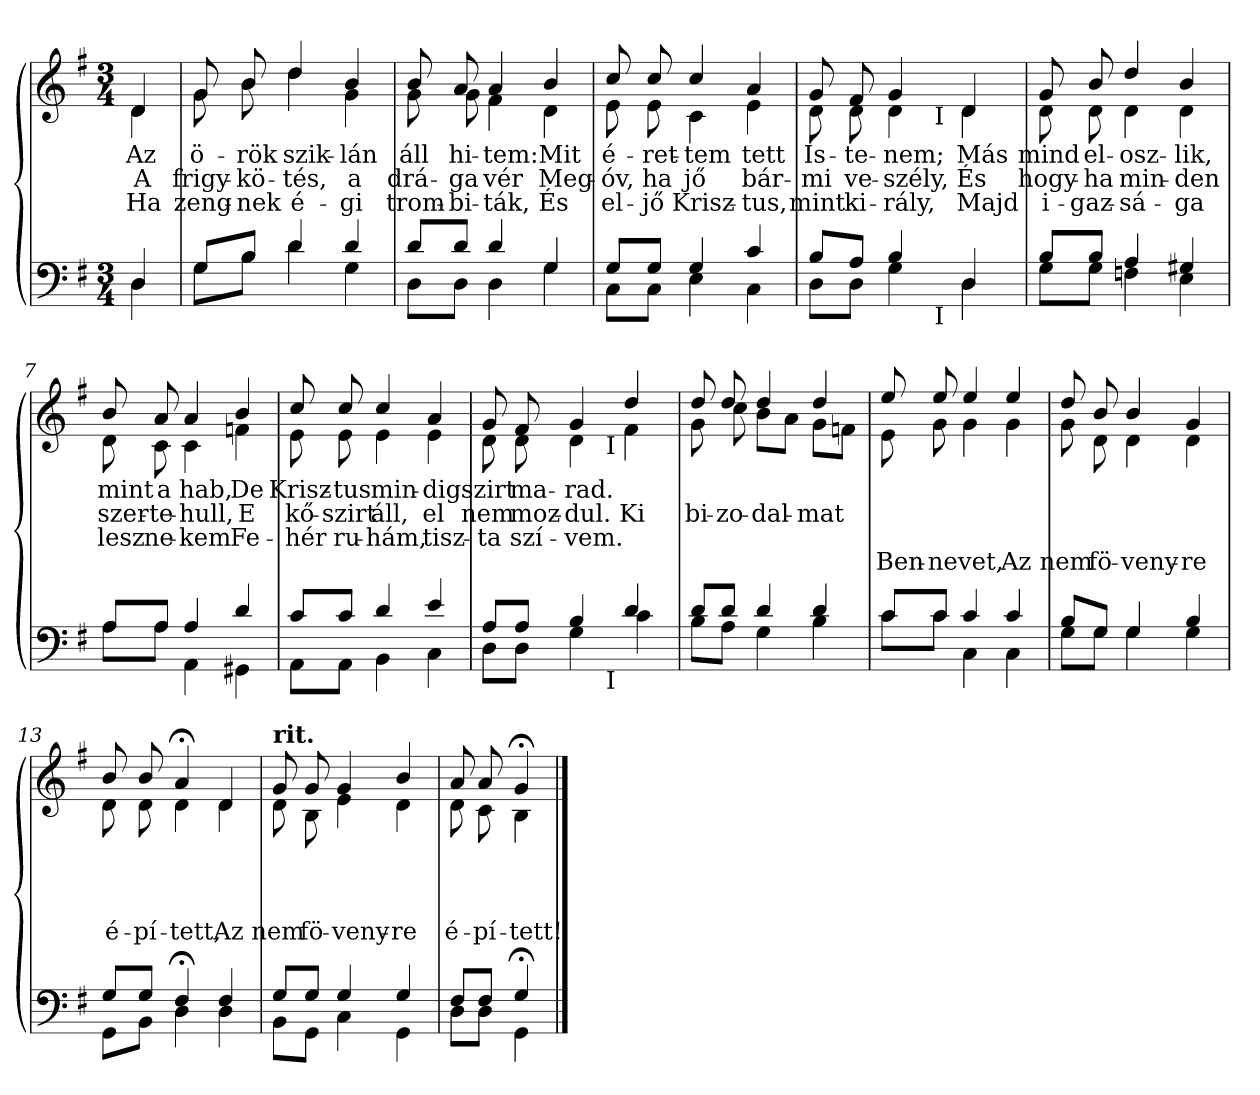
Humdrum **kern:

**kern	**kern	**text	**text	**text	**text
*part2	*part1	*part1	*part1	*part1	*part1
*staff2	*staff1	*staff1	*staff1	*staff1	*staff1
*clefF4	*clefG2	*	*	*	*
*k[f#]	*k[f#]	*	*	*	*
*e:	*e:	*	*	*	*
*M3/4	*M3/4	*	*	*	*
=1	=1	=1	=1	=1	=1
*^	*	*	*	*	*
!	!	!LO:TX:a:B:t=Andante	!	!	!	!
!	!	!LO:TX:a:t=(    = 84)	!	!	!	!
!	!	!	!LO:LY:b	!LO:LY:b	!LO:LY:b	!
*	*	*^	*	*	*	*
4D/	4D\	4d/	4d\	Az	A	Ha	.
=2	=2	=2	=2	=2	=2	=2	=2
!	!	!	!	!LO:LY:b	!LO:LY:b	!LO:LY:b	!
8G/L	8G\L	8g/	8g\	ö-	frigy-	zeng-	.
!	!	!	!	!LO:LY:b	!LO:LY:b	!LO:LY:b	!
8B/J	8B\J	8b/	8b\	-rök	-kö-	-nek	.
!	!	!	!	!LO:LY:b	!LO:LY:b	!LO:LY:b	!
4d/	4d\	4dd/	4dd\	szik-	-tés,	é-	.
!	!	!	!	!LO:LY:b	!LO:LY:b	!LO:LY:b	!
4d/	4G\	4b/	4g\	-lán	a	-gi	.
=3	=3	=3	=3	=3	=3	=3	=3
!	!	!	!	!LO:LY:b	!LO:LY:b	!LO:LY:b	!
8d/L	8D\L	8b/	8g\	áll	drá-	trom-	.
!	!	!	!	!LO:LY:b	!LO:LY:b	!LO:LY:b	!
8d/J	8D\J	8a/	8g\	hi-	-ga	-bi-	.
!	!	!	!	!LO:LY:b	!LO:LY:b	!LO:LY:b	!
4d/	4D\	4a/	4f#\	-tem:	vér	-ták,	.
!	!	!	!	!LO:LY:b	!LO:LY:b	!LO:LY:b	!
4G/	4G\	4b/	4d\	Mit	Meg-	És	.
=4	=4	=4	=4	=4	=4	=4	=4
!	!	!	!	!LO:LY:b	!LO:LY:b	!LO:LY:b	!
8G/L	8C\L	8cc/	8e\	é-	-óv,	el-	.
!	!	!	!	!LO:LY:b	!LO:LY:b	!LO:LY:b	!
8G/J	8C\J	8cc/	8e\	-ret-	ha	-jő	.
!	!	!	!	!LO:LY:b	!LO:LY:b	!LO:LY:b	!
4G/	4E\	4cc/	4c\	-tem	jő	Krisz-	.
!	!	!	!	!LO:LY:b	!LO:LY:b	!LO:LY:b	!
4c/	4C\	4a/	4e\	tett	bár-	-tus,	.
*	*	*v	*v	*	*	*	*
=5	=5	=5	=5	=5	=5	=5
*	*	*^	*	*	*	*
!	!	!	!	!LO:LY:b	!LO:LY:b	!LO:LY:b	!
*	*^	*	*^	*	*	*	*
8B/L	8D\L	4ryy	8g/	8d\	4ryy	Is-	-mi	mint	.
!	!	!	!	!	!	!LO:LY:b	!LO:LY:b	!LO:LY:b	!
8A/J	8D\J	.	8f#/	8d\	.	-te-	ve-	ki-	.
!	!	!	!	!	!	!LO:LY:b	!LO:LY:b	!LO:LY:b	!
4B/	4G\	8ryy	4g/	4d\	8ryy	-nem;	-szély,	-rály,	.
.	.	32ryy	.	.	32ryy	.	.	.	.
!	!	!	!	!	!LO:TX:b:t=I	!	!	!	!
!	!	!LO:TX:b:t=I	!	!	!	!	!	!	!
.	.	4ryy	.	.	4ryy	.	.	.	.
!	!	!	!	!	!	!LO:LY:b	!LO:LY:b	!LO:LY:b	!
4D/	4D\	.	4d/	4d\	.	Más	És	Majd	.
.	.	16.ryy	.	.	16.ryy	.	.	.	.
*	*v	*v	*	*	*	*	*	*	*
*	*	*v	*v	*v	*	*	*	*
!!LO:LB:g=z
=6	=6	=6	=6	=6	=6	=6
*	*^	*^	*	*	*	*
*	*	*	*	*^	*	*	*	*
!	!	!	!	!	!	!LO:LY:b	!LO:LY:b	!LO:LY:b	!
*	*v	*v	*	*	*	*	*	*	*
*	*	*	*v	*v	*	*	*	*
8B/L	8G\L	8g/	8d\	mind	hogy-	i-	.
!	!	!	!	!LO:LY:b	!LO:LY:b	!LO:LY:b	!
8B/J	8G\J	8b/	8d\	el-	-ha	-gaz-	.
!	!	!	!	!LO:LY:b	!LO:LY:b	!LO:LY:b	!
4A/	4Fn\	4dd/	4d\	-osz-	min-	-sá-	.
!	!	!	!	!LO:LY:b	!LO:LY:b	!LO:LY:b	!
4G#X/	4E\	4b/	4d\	-lik,	-den	-ga	.
=7	=7	=7	=7	=7	=7	=7	=7
!	!	!	!	!LO:LY:b	!LO:LY:b	!LO:LY:b	!
8A/L	8A\L	8b/	8d\	mint	szer-	lesz	.
!	!	!	!	!LO:LY:b	!LO:LY:b	!LO:LY:b	!
8A/J	8A\J	8a/	8c\	a	-te-	ne-	.
!	!	!	!	!LO:LY:b	!LO:LY:b	!LO:LY:b	!
4A/	4AA\	4a/	4c\	hab,	-hull,	-kem	.
!	!	!	!	!LO:LY:b	!LO:LY:b	!LO:LY:b	!
4d/	4GG#X\	4b/	4fn\	De	E	Fe-	.
=8	=8	=8	=8	=8	=8	=8	=8
!	!	!	!	!LO:LY:b	!LO:LY:b	!LO:LY:b	!
8c/L	8AA\L	8cc/	8e\	Krisz-	kő-	-hér	.
!	!	!	!	!LO:LY:b	!LO:LY:b	!LO:LY:b	!
8c/J	8AA\J	8cc/	8e\	-tus	-szirt	ru-	.
!	!	!	!	!LO:LY:b	!LO:LY:b	!LO:LY:b	!
4d/	4BB\	4cc/	4e\	min-	áll,	-hám,	.
!	!	!	!	!LO:LY:b	!LO:LY:b	!LO:LY:b	!
4e/	4C\	4a/	4e\	-dig	el	tisz-	.
*	*	*v	*v	*	*	*	*
=9	=9	=9	=9	=9	=9	=9
*	*	*^	*	*	*	*
!	!	!	!	!LO:LY:b	!LO:LY:b	!LO:LY:b	!
*	*^	*	*^	*	*	*	*
8A/L	8D\L	4..ryy	8g/	8d\	4..ryy	szirt	nem	-ta	.
!	!	!	!	!	!	!LO:LY:b	!LO:LY:b	!LO:LY:b	!
8A/J	8D\J	.	8f#/	8d\	.	ma-	moz-	szí-	.
!	!	!	!	!	!	!LO:LY:b	!LO:LY:b	!LO:LY:b	!
4B/	4G\	.	4g/	4d\	.	-rad.	-dul.	-vem.	.
!	!	!	!	!	!LO:TX:b:t=I	!	!	!	!
!	!	!LO:TX:b:t=I	!	!	!	!	!	!	!
.	.	4ryy	.	.	4ryy	.	.	.	.
!	!	!	!	!	!	!	!LO:LY:b	!	!
4d/	4c\	.	4dd/	4f#\	.	.	Ki	.	.
.	.	16ryy	.	.	16ryy	.	.	.	.
*	*v	*v	*	*	*	*	*	*	*
*	*	*v	*v	*v	*	*	*	*
=10	=10	=10	=10	=10	=10	=10
*	*^	*^	*	*	*	*
*	*	*	*	*^	*	*	*	*
!	!	!	!	!	!	!	!LO:LY:b	!	!
*	*v	*v	*	*	*	*	*	*	*
*	*	*	*v	*v	*	*	*	*
8d/L	8B\L	8dd/	8g\	.	bi-	.	.
!	!	!	!	!	!LO:LY:b	!	!
8d/J	8A\J	8dd/	8cc\	.	-zo-	.	.
!	!	!	!	!	!LO:LY:b	!	!
4d/	4G\	4dd/	8b\L	.	-dal-	.	.
.	.	.	8a\J	.	.	.	.
!	!	!	!	!	!LO:LY:b	!	!
4d/	4B\	4dd/	8g\L	.	-mat	.	.
.	.	.	8fn\J	.	.	.	.
!!LO:LB:g=z	!!
=11	=11	=11	=11	=11	=11	=11	=11
!	!	!	!	!	!	!	!LO:LY:b
8c/L	8c\L	8ee/	8e\	.	.	.	Ben-
!	!	!	!	!	!	!	!LO:LY:b
8c/J	8c\J	8ee/	8g\	.	.	.	-ne
!	!	!	!	!	!	!	!LO:LY:b
4c/	4C\	4ee/	4g\	.	.	.	vet,
!	!	!	!	!	!	!	!LO:LY:b
4c/	4C\	4ee/	4g\	.	.	.	Az
=12	=12	=12	=12	=12	=12	=12	=12
!	!	!	!	!	!	!	!LO:LY:b
8B/L	8G\L	8dd/	8g\	.	.	.	nem
!	!	!	!	!	!	!	!LO:LY:b
8G/J	8G\J	8b/	8d\	.	.	.	fö-
!	!	!	!	!	!	!	!LO:LY:b
4G/	4G\	4b/	4d\	.	.	.	-veny-
!	!	!	!	!	!	!	!LO:LY:b
4B/	4G\	4g/	4d\	.	.	.	-re
=13	=13	=13	=13	=13	=13	=13	=13
!	!	!	!	!	!	!	!LO:LY:b
8G/L	8GG\L	8b/	8d\	.	.	.	é-
!	!	!	!	!	!	!	!LO:LY:b
8G/J	8BB\J	8b/	8d\	.	.	.	-pí-
!	!	!	!	!	!	!	!LO:LY:b
4F#;/	4D\	4a;/	4d\	.	.	.	-tett,
!	!	!	!	!	!	!	!LO:LY:b
4F#/	4D\	4d/	4d\	.	.	.	Az
=14	=14	=14	=14	=14	=14	=14	=14
!	!	!LO:TX:a:B:t=rit.	!	!	!	!	!
!	!	!	!	!	!	!	!LO:LY:b
8G/L	8BB\L	8g/	8d\	.	.	.	nem
!	!	!	!	!	!	!	!LO:LY:b
8G/J	8GG\J	8g/	8B\	.	.	.	fö-
!	!	!	!	!	!	!	!LO:LY:b
4G/	4C\	4g/	4e\	.	.	.	-veny-
!	!	!	!	!	!	!	!LO:LY:b
4G/	4GG\	4b/	4d\	.	.	.	-re
=15	=15	=15	=15	=15	=15	=15	=15
!	!	!	!	!	!	!	!LO:LY:b
8F#/L	8D\L	8a/	8d\	.	.	.	é-
!	!	!	!	!	!	!	!LO:LY:b
8F#/J	8D\J	8a/	8c\	.	.	.	-pí-
!	!	!	!	!	!	!	!LO:LY:b
4G;/	4GG\	4g;/	4B\	.	.	.	-tett!
*v	*v	*	*	*	*	*	*
*	*v	*v	*	*	*	*
==	==	==	==	==	==
*-	*-	*-	*-	*-	*-
